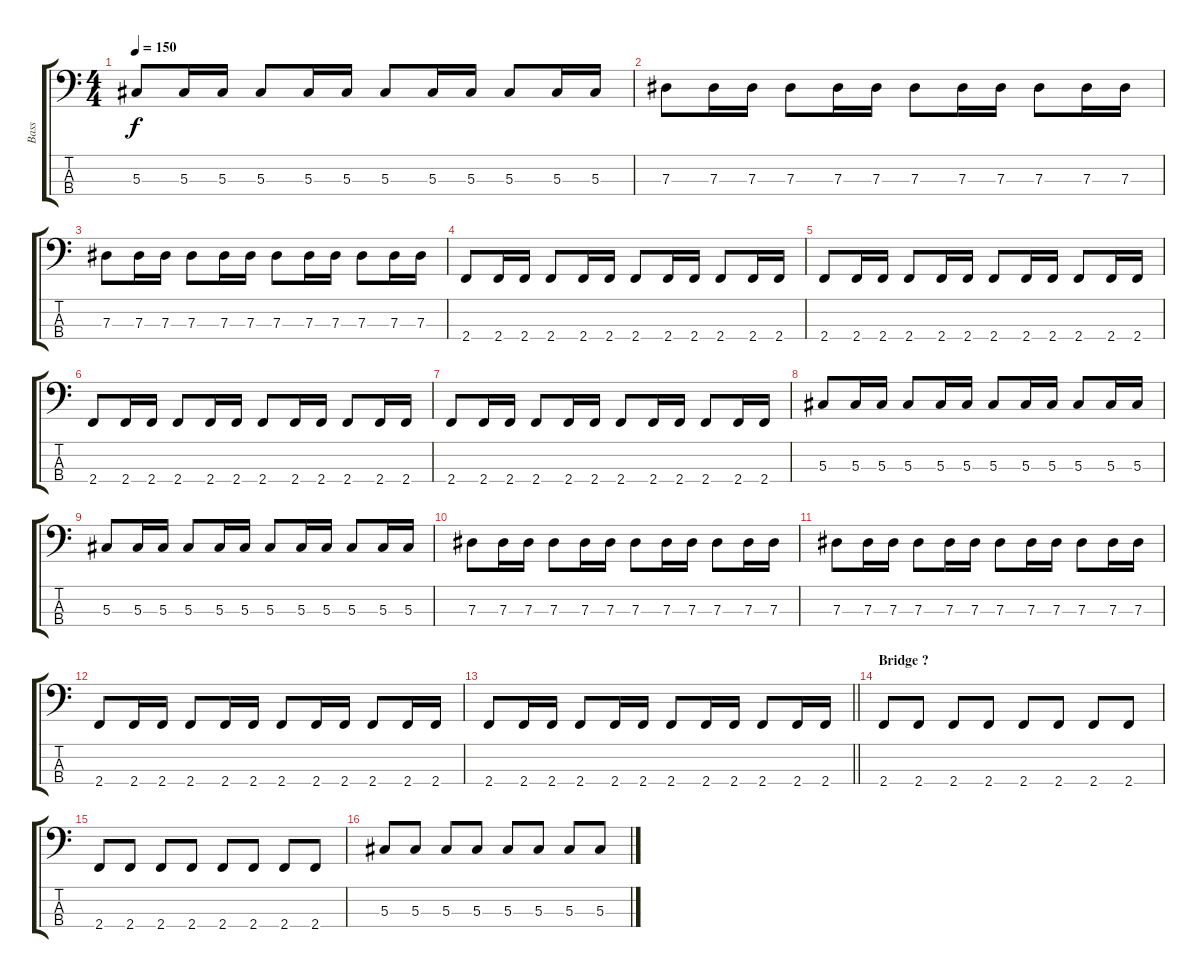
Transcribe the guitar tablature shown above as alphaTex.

\track ("Bass" "Bass") {instrument electricbasspick}
\staff {score tabs}
\tuning (Gb2 Db2 Ab1 Eb1) {hide}
\ts (4 4)
\tempo 150
\clef f4
\ks c
5.3.8{dy f} 5.3.16 5.3.16 5.3.8 5.3.16 5.3.16 5.3.8 5.3.16 5.3.16 5.3.8 5.3.16 5.3.16 |
7.3.8 7.3.16 7.3.16 7.3.8 7.3.16 7.3.16 7.3.8 7.3.16 7.3.16 7.3.8 7.3.16 7.3.16 |
7.3.8 7.3.16 7.3.16 7.3.8 7.3.16 7.3.16 7.3.8 7.3.16 7.3.16 7.3.8 7.3.16 7.3.16 |
2.4.8 2.4.16 2.4.16 2.4.8 2.4.16 2.4.16 2.4.8 2.4.16 2.4.16 2.4.8 2.4.16 2.4.16 |
2.4.8 2.4.16 2.4.16 2.4.8 2.4.16 2.4.16 2.4.8 2.4.16 2.4.16 2.4.8 2.4.16 2.4.16 |
2.4.8 2.4.16 2.4.16 2.4.8 2.4.16 2.4.16 2.4.8 2.4.16 2.4.16 2.4.8 2.4.16 2.4.16 |
2.4.8 2.4.16 2.4.16 2.4.8 2.4.16 2.4.16 2.4.8 2.4.16 2.4.16 2.4.8 2.4.16 2.4.16 |
5.3.8 5.3.16 5.3.16 5.3.8 5.3.16 5.3.16 5.3.8 5.3.16 5.3.16 5.3.8 5.3.16 5.3.16 |
5.3.8 5.3.16 5.3.16 5.3.8 5.3.16 5.3.16 5.3.8 5.3.16 5.3.16 5.3.8 5.3.16 5.3.16 |
7.3.8 7.3.16 7.3.16 7.3.8 7.3.16 7.3.16 7.3.8 7.3.16 7.3.16 7.3.8 7.3.16 7.3.16 |
7.3.8 7.3.16 7.3.16 7.3.8 7.3.16 7.3.16 7.3.8 7.3.16 7.3.16 7.3.8 7.3.16 7.3.16 |
2.4.8 2.4.16 2.4.16 2.4.8 2.4.16 2.4.16 2.4.8 2.4.16 2.4.16 2.4.8 2.4.16 2.4.16 |
\barLineRight lightlight
2.4.8 2.4.16 2.4.16 2.4.8 2.4.16 2.4.16 2.4.8 2.4.16 2.4.16 2.4.8 2.4.16 2.4.16 |
\section ("" "Bridge ?")
2.4.8 2.4.8 2.4.8 2.4.8 2.4.8 2.4.8 2.4.8 2.4.8 |
2.4.8 2.4.8 2.4.8 2.4.8 2.4.8 2.4.8 2.4.8 2.4.8 |
5.3.8 5.3.8 5.3.8 5.3.8 5.3.8 5.3.8 5.3.8 5.3.8
